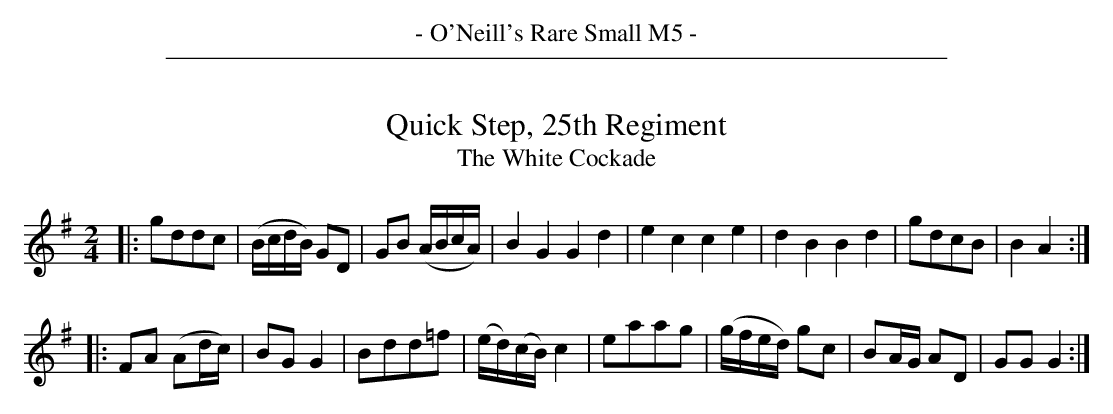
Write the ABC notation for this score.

X:1
T: Quick Step, 25th Regiment
T: The White Cockade
M: 2/4
L: 1/8
K: G
|:\
gddc | (B/c/d/B/) GD | GB (A/B/c/A/) | B2G2G2d2 | e2c2c2e2 | d2B2B2d2 | gdcB | B2A2 ::
FA (Ad/c/) | BG G2 | Bdd=f | (e/d/)(c/B/) c2 | eaag | (g/f/e/d/) gc | BA/G/ AD | GG G2 :|
